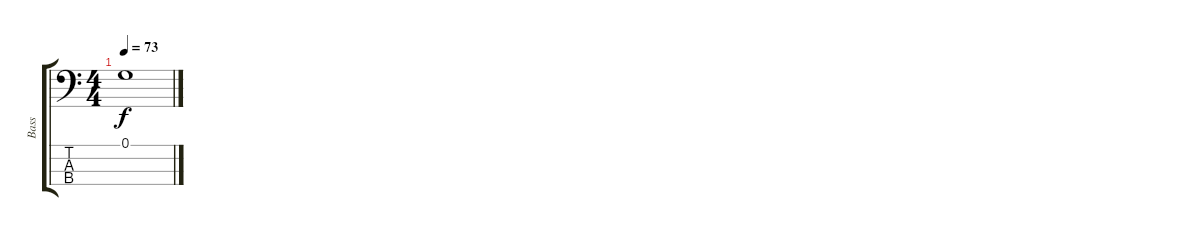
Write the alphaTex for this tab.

\track ("Bass" "Bass") {instrument electricbassfinger}
\staff {score tabs}
\tuning (G2 D2 A1 E1) {hide}
\ts (4 4)
\tempo 73
\clef f4
\ks c
0.1.1{dy f}
